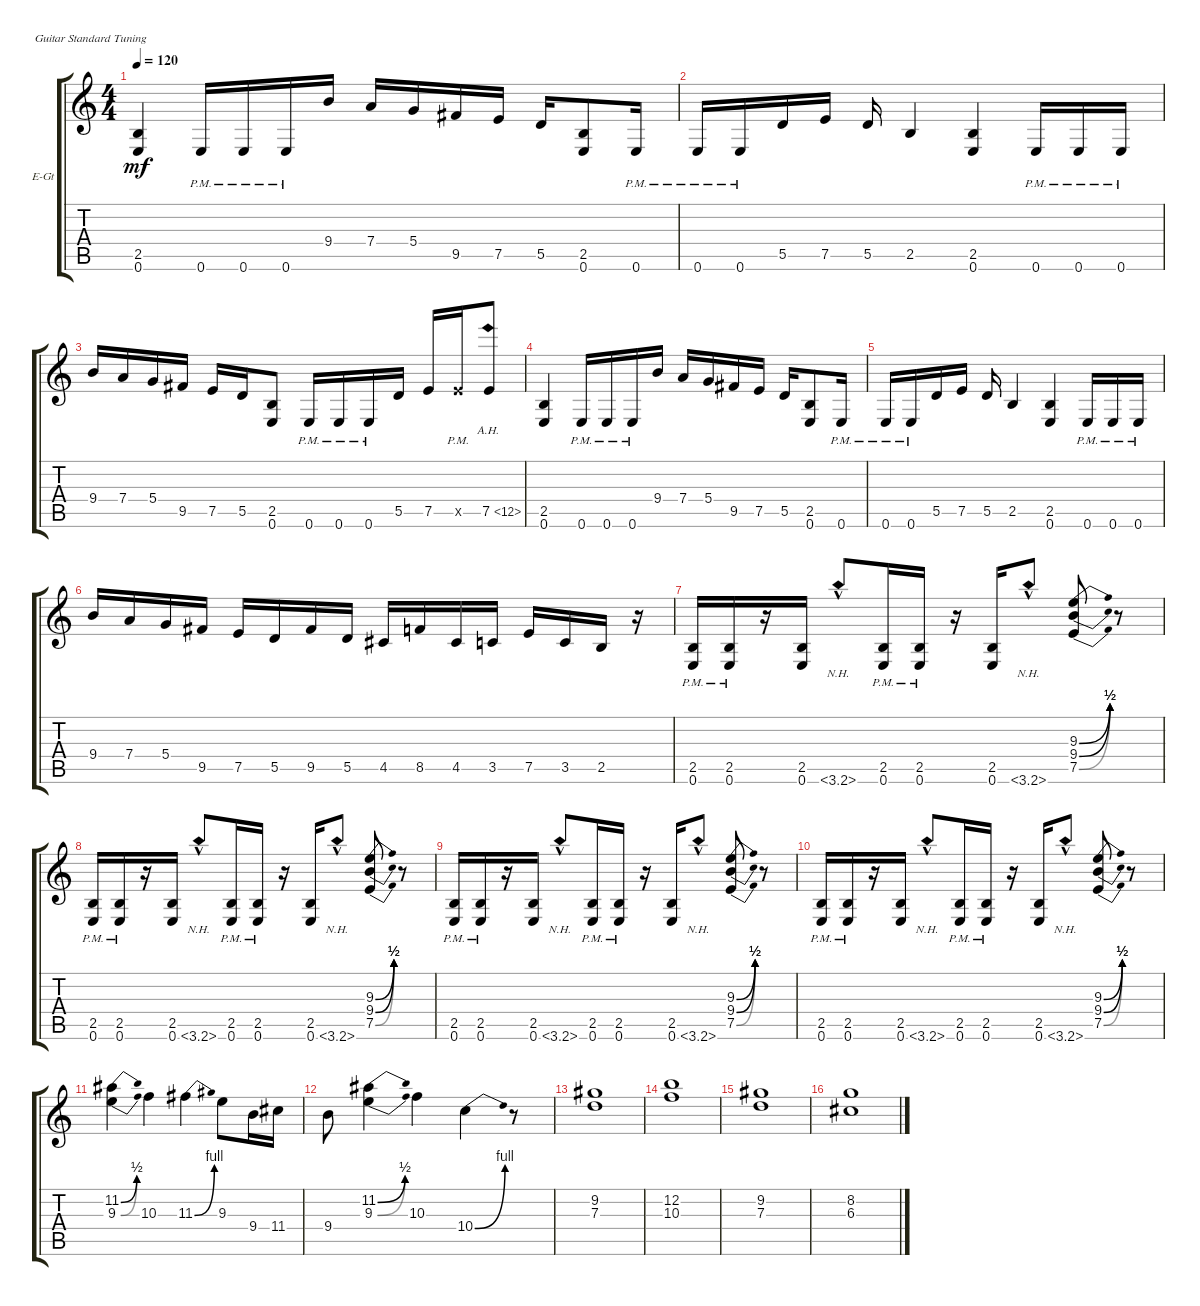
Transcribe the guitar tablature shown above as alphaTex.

\defaultSystemsLayout 4
\bracketExtendMode groupsimilarinstruments
\firstSystemTrackNameOrientation horizontal
\otherSystemsTrackNameOrientation horizontal
\track ("Electric Guitar" "E-Gt") {instrument overdrivenguitar}
\staff {score tabs}
\tuning (E4 B3 G3 D3 A2 E2)
\ts (4 4)
\tempo 120
\clef g2
\ks c
(2.5 0.6).4{dy mf instrument overdrivenguitar} 0.6{pm}.16 0.6{pm}.16 0.6{pm}.16 9.4.16 7.4.16 5.4.16 9.5.16 7.5.16 5.5.16 (0.6 2.5).8 0.6{pm}.16 |
0.6{pm}.16 0.6{pm}.16 5.5.16 7.5.16 5.5.16 2.5.4 (0.6 2.5).4 0.6{pm}.16 0.6{pm}.16 0.6{pm}.16 |
9.4.16 7.4.16 5.4.16 9.5.16 7.5.16 5.5.16 (2.5 0.6).8 0.6{pm}.16 0.6{pm}.16 0.6{pm}.16 5.5.16 7.5.16 7.5{pm x}.16 7.5{ah 5}.8 |
(2.5 0.6).4 0.6{pm}.16 0.6{pm}.16 0.6{pm}.16 9.4.16 7.4.16 5.4.16 9.5.16 7.5.16 5.5.16 (0.6 2.5).8 0.6{pm}.16 |
0.6{pm}.16 0.6{pm}.16 5.5.16 7.5.16 5.5.16 2.5.4 (0.6 2.5).4 0.6{pm}.16 0.6{pm}.16 0.6{pm}.16 |
9.4.16 7.4.16 5.4.16 9.5.16 7.5.16 5.5.16 9.5.16 5.5.16 4.5.16 8.5.16 4.5.16 3.5.16 7.5.16 3.5.16 2.5.16 r.16 |
(2.5{pm} 0.6{pm}).16 (0.6{pm} 2.5{pm}).16 r.16 (0.6 2.5).16 3.6{nh hac}.8 (2.5{pm} 0.6{pm}).16 (0.6{pm} 2.5{pm}).16 r.16 (0.6 2.5).16 3.6{nh hac}.8 (7.5{be (bend 0 0 15 2)} 9.4{be (bend 0 0 17.4 2)} 9.3{be (bend 0 0 21 2)}).8 r.8 |
(2.5{pm} 0.6{pm}).16 (0.6{pm} 2.5{pm}).16 r.16 (0.6 2.5).16 3.6{nh hac}.8 (2.5{pm} 0.6{pm}).16 (0.6{pm} 2.5{pm}).16 r.16 (0.6 2.5).16 3.6{nh hac}.8 (7.5{be (bend 0 0 17.4 2)} 9.4{be (bend 0 0 15 2)} 9.3{be (bend 0 0 21 2)}).8 r.8 |
(2.5{pm} 0.6{pm}).16 (0.6{pm} 2.5{pm}).16 r.16 (0.6 2.5).16 3.6{nh hac}.8 (2.5{pm} 0.6{pm}).16 (0.6{pm} 2.5{pm}).16 r.16 (0.6 2.5).16 3.6{nh hac}.8 (7.5{be (bend 0 0 16.2 2)} 9.4{be (bend 0 0 15.6 2)} 9.3{be (bend 0 0 21 2)}).8 r.8 |
(2.5{pm} 0.6{pm}).16 (0.6{pm} 2.5{pm}).16 r.16 (0.6 2.5).16 3.6{nh hac}.8 (2.5{pm} 0.6{pm}).16 (0.6{pm} 2.5{pm}).16 r.16 (0.6 2.5).16 3.6{nh hac}.8 (7.5{be (bend 0 0 13.799999999999999 2)} 9.4{be (bend 0 0 14.399999999999999 2)} 9.3{be (bend 0 0 21 2)}).8 r.8 |
(11.2{be (bend 0 0 15.6 2)} 9.3{be (bend 0 0 14.399999999999999 2)}).4 10.3.4 11.3{be (bend 0 0 15 4)}.4 9.3.8 9.4.16 11.4.16 |
9.4.8 (11.2{be (bend 0 0 15.6 2)} 9.3{be (bend 0 0 15 2)}).4 10.3.4 10.4{be (bend 0 0 15 4)}.4 r.8 |
(9.2 7.3).1 |
(12.2 10.3).1 |
(9.2 7.3).1 |
(8.2 6.3).1
